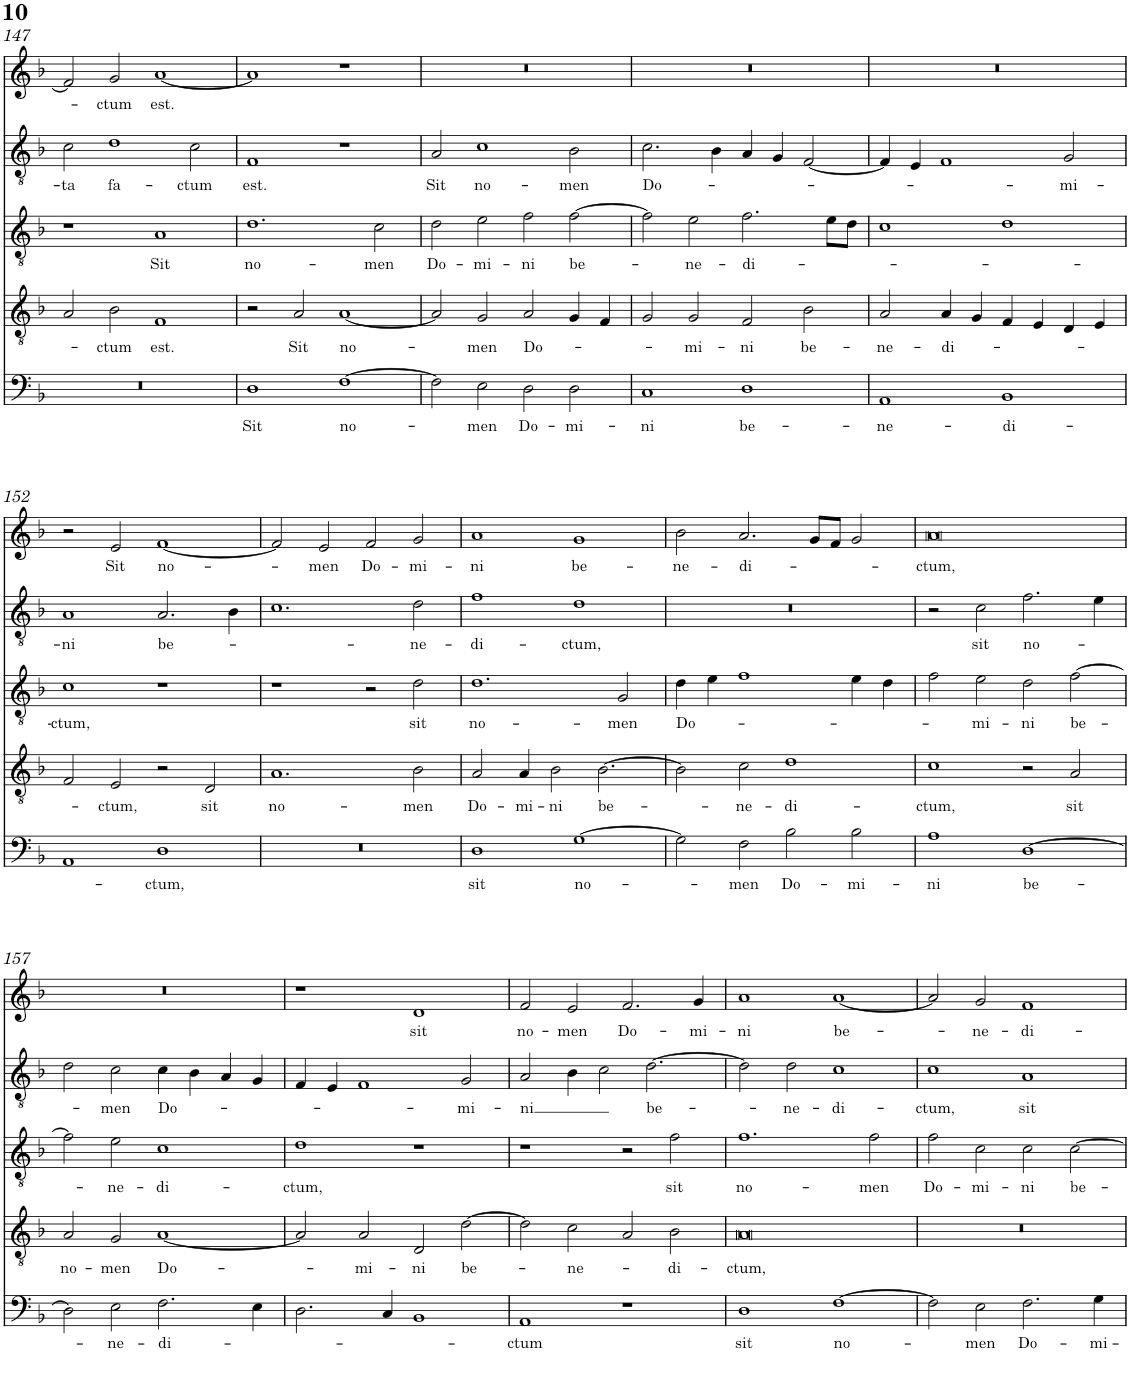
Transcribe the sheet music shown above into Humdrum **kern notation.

**kern	**text	**kern	**text	**kern	**text	**kern	**text	**kern	**text
*part5	*part5	*part4	*part4	*part3	*part3	*part2	*part2	*part1	*part1
*staff5	*staff5	*staff4	*staff4	*staff3	*staff3	*staff2	*staff2	*staff1	*staff1
*I"Piano	*	*I"Piano	*	*I"Piano	*	*I"Piano	*	*I"Piano	*
*I'Pno	*	*I'Pno	*	*I'Pno	*	*I'Pno	*	*I'Pno	*
!!LO:PB:g=z
*clefF4	*	*clefGv2	*	*clefGv2	*	*clefGv2	*	*clefG2	*
*k[b-]	*	*k[b-]	*	*k[b-]	*	*k[b-]	*	*k[b-]	*
*M4/2	*	*M4/2	*	*M4/2	*	*M4/2	*	*M4/2	*
=147	=147	=147	=147	=147	=147	=147	=147	=147	=147
!	!	!	!	!	!	!	!LO:LY:b	!	!
0r	.	2A/	.	1r	.	2c\	-ta	2f/]	.
!	!	!	!LO:LY:b	!	!	!	!LO:LY:b	!	!LO:LY:b
.	.	2B-\	-ctum	.	.	1d	fa-	2g/	-ctum
!	!	!	!LO:LY:b	!	!LO:LY:b	!	!	!	!LO:LY:b
.	.	1F	est.	1A	Sit	.	.	[1a	est.
!	!	!	!	!	!	!	!LO:LY:b	!	!
.	.	.	.	.	.	2c\	-ctum	.	.
=148	=148	=148	=148	=148	=148	=148	=148	=148	=148
!	!LO:LY:b	!	!	!	!LO:LY:b	!	!LO:LY:b	!	!
1D	Sit	2r	.	1.d	no-	1F	est.	1a]	.
!	!	!	!LO:LY:b	!	!	!	!	!	!
.	.	2A/	Sit	.	.	.	.	.	.
!	!LO:LY:b	!	!LO:LY:b	!	!	!	!	!	!
[1F	no-	[1A	no-	.	.	1r	.	1r	.
!	!	!	!	!	!LO:LY:b	!	!	!	!
.	.	.	.	2c\	-men	.	.	.	.
=149	=149	=149	=149	=149	=149	=149	=149	=149	=149
!	!	!	!	!	!LO:LY:b	!	!LO:LY:b	!	!
2F\]	.	2A/]	.	2d\	Do­-	2A/	Sit	0r	.
!	!LO:LY:b	!	!LO:LY:b	!	!LO:LY:b	!	!LO:LY:b	!	!
2E\	-men	2G/	-men	2e\	-mi­-	1c	no-	.	.
!	!LO:LY:b	!	!LO:LY:b	!	!LO:LY:b	!	!	!	!
2D\	Do-	2A/	Do­-	2f\	-ni	.	.	.	.
!	!LO:LY:b	!	!	!	!LO:LY:b	!	!LO:LY:b	!	!
2D\	-mi-	4G/	.	[2f\	be-	2B-\	-men	.	.
.	.	4F/	.	.	.	.	.	.	.
=150	=150	=150	=150	=150	=150	=150	=150	=150	=150
!	!LO:LY:b	!	!	!	!	!	!LO:LY:b	!	!
1C	-ni	2G/	.	2f\]	.	2.c\	Do­-	0r	.
!	!	!	!LO:LY:b	!	!LO:LY:b	!	!	!	!
.	.	2G/	-mi-	2e\	-ne-	.	.	.	.
.	.	.	.	.	.	4B-\	.	.	.
!	!LO:LY:b	!	!LO:LY:b	!	!LO:LY:b	!	!	!	!
1D	be-	2F/	-ni	2.f\	-di­-	4A/	.	.	.
.	.	.	.	.	.	4G/	.	.	.
!	!	!	!LO:LY:b	!	!	!	!	!	!
.	.	2B-\	be-	.	.	[2F/	.	.	.
.	.	.	.	8e\L	.	.	.	.	.
.	.	.	.	8d\J	.	.	.	.	.
=151	=151	=151	=151	=151	=151	=151	=151	=151	=151
!	!LO:LY:b	!	!LO:LY:b	!	!	!	!	!	!
1AA	-ne-	2A/	-ne-	1c	.	4F/]	.	0r	.
.	.	.	.	.	.	4E/	.	.	.
!	!	!	!LO:LY:b	!	!	!	!	!	!
.	.	4A/	-di­-	.	.	1F	.	.	.
.	.	4G/	.	.	.	.	.	.	.
!	!LO:LY:b	!	!	!	!	!	!	!	!
1BB-	-di­-	4F/	.	1d	.	.	.	.	.
.	.	4E/	.	.	.	.	.	.	.
!	!	!	!	!	!	!	!LO:LY:b	!	!
.	.	4D/	.	.	.	2G/	-mi­-	.	.
.	.	4E/	.	.	.	.	.	.	.
!!LO:LB:g=z
=152	=152	=152	=152	=152	=152	=152	=152	=152	=152
!	!	!	!	!	!LO:LY:b	!	!LO:LY:b	!	!
1AA	.	2F/	.	1c	-ctum,	1A	-ni	2r	.
!	!	!	!LO:LY:b	!	!	!	!	!	!LO:LY:b
.	.	2E/	-ctum,	.	.	.	.	2e/	Sit
!	!LO:LY:b	!	!	!	!	!	!LO:LY:b	!	!LO:LY:b
1D	-ctum,	2r	.	1r	.	2.A/	be-	[1f	no-
!	!	!	!LO:LY:b	!	!	!	!	!	!
.	.	2D/	sit	.	.	.	.	.	.
.	.	.	.	.	.	4B-\	.	.	.
=153	=153	=153	=153	=153	=153	=153	=153	=153	=153
!	!	!	!LO:LY:b	!	!	!	!	!	!
0r	.	1.A	no-	1r	.	1.c	.	2f/]	.
!	!	!	!	!	!	!	!	!	!LO:LY:b
.	.	.	.	.	.	.	.	2e/	-men
!	!	!	!	!	!	!	!	!	!LO:LY:b
.	.	.	.	2r	.	.	.	2f/	Do-
!	!	!	!LO:LY:b	!	!LO:LY:b	!	!LO:LY:b	!	!LO:LY:b
.	.	2B-\	-men	2d\	sit	2d\	-ne­-	2g/	-mi-
=154	=154	=154	=154	=154	=154	=154	=154	=154	=154
!	!LO:LY:b	!	!LO:LY:b	!	!LO:LY:b	!	!LO:LY:b	!	!LO:LY:b
1D	sit	2A/	Do­-	1.d	no-	1f	-di­-	1a	-ni
!	!	!	!LO:LY:b	!	!	!	!	!	!
.	.	4A/	-mi-	.	.	.	.	.	.
!	!	!	!LO:LY:b	!	!	!	!	!	!
.	.	2B-\	-ni	.	.	.	.	.	.
!	!LO:LY:b	!	!	!	!	!	!LO:LY:b	!	!LO:LY:b
[1G	no­-	.	.	.	.	1d	-ctum,	1g	be­-
!	!	!	!LO:LY:b	!	!	!	!	!	!
.	.	[2.B-\	be-	.	.	.	.	.	.
!	!	!	!	!	!LO:LY:b	!	!	!	!
.	.	.	.	2G/	-men	.	.	.	.
=155	=155	=155	=155	=155	=155	=155	=155	=155	=155
!	!	!	!	!	!LO:LY:b	!	!	!	!LO:LY:b
2G\]	.	2B-\]	.	4d\	Do­-	0r	.	2b-\	-ne­-
.	.	.	.	4e\	.	.	.	.	.
!	!LO:LY:b	!	!LO:LY:b	!	!	!	!	!	!LO:LY:b
2F\	-men	2c\	-ne­-	1f	.	.	.	2.a/	-di­-
!	!LO:LY:b	!	!LO:LY:b	!	!	!	!	!	!
2B-\	Do-	1d	-di­-	.	.	.	.	.	.
.	.	.	.	.	.	.	.	8g/L	.
.	.	.	.	.	.	.	.	8f/J	.
!	!LO:LY:b	!	!	!	!	!	!	!	!
2B-\	-mi­-	.	.	4e\	.	.	.	2g/	.
.	.	.	.	4d\	.	.	.	.	.
=156	=156	=156	=156	=156	=156	=156	=156	=156	=156
!	!LO:LY:b	!	!LO:LY:b	!	!	!	!	!	!LO:LY:b
1A	-ni	1c	-ctum,	2f\	.	2r	.	0a	-ctum,
!	!	!	!	!	!LO:LY:b	!	!LO:LY:b	!	!
.	.	.	.	2e\	-mi-	2c\	sit	.	.
!	!LO:LY:b	!	!	!	!LO:LY:b	!	!LO:LY:b	!	!
[1D	be-	2r	.	2d\	-ni	2.f\	no­-	.	.
!	!	!	!LO:LY:b	!	!LO:LY:b	!	!	!	!
.	.	2A/	sit	[2f\	be­-	.	.	.	.
.	.	.	.	.	.	4e\	.	.	.
!!LO:LB:g=z
=157	=157	=157	=157	=157	=157	=157	=157	=157	=157
!	!	!	!LO:LY:b	!	!	!	!	!	!
2D\]	.	2A/	no-	2f\]	.	2d\	.	0r	.
!	!LO:LY:b	!	!LO:LY:b	!	!LO:LY:b	!	!LO:LY:b	!	!
2E\	-ne­-	2G/	-men	2e\	-ne-	2c\	-men	.	.
!	!LO:LY:b	!	!LO:LY:b	!	!LO:LY:b	!	!LO:LY:b	!	!
2.F\	-di­-	[1A	Do-	1c	-di-	4c\	Do­-	.	.
.	.	.	.	.	.	4B-\	.	.	.
.	.	.	.	.	.	4A/	.	.	.
4E\	.	.	.	.	.	4G/	.	.	.
=158	=158	=158	=158	=158	=158	=158	=158	=158	=158
!	!	!	!	!	!LO:LY:b	!	!	!	!
2.D\	.	2A/]	.	1d	-ctum,	4F/	.	1r	.
.	.	.	.	.	.	4E/	.	.	.
!	!	!	!LO:LY:b	!	!	!	!	!	!
.	.	2A/	-mi-	.	.	1F	.	.	.
4C/	.	.	.	.	.	.	.	.	.
!	!	!	!LO:LY:b	!	!	!	!	!	!LO:LY:b
1BB-	.	2D/	-ni	1r	.	.	.	1d	sit
!	!	!	!LO:LY:b	!	!	!	!LO:LY:b	!	!
.	.	[2d\	be­-	.	.	2G/	-mi­-	.	.
=159	=159	=159	=159	=159	=159	=159	=159	=159	=159
!	!LO:LY:b	!	!	!	!	!	!LO:LY:b	!	!LO:LY:b
1AA	-ctum	2d\]	.	1r	.	2A/	-ni	2f/	no-
!	!	!	!LO:LY:b	!	!	!	!	!	!LO:LY:b
.	.	2c\	-ne-	.	.	4B-\	.	2e/	-men
.	.	.	.	.	.	2c\	.	.	.
!	!	!	!	!	!	!	!	!	!LO:LY:b
1r	.	2A/	.	2r	.	.	.	2.f/	Do­-
!	!	!	!	!	!	!	!LO:LY:b	!	!
.	.	.	.	.	.	[2.d\	be-	.	.
!	!	!	!LO:LY:b	!	!LO:LY:b	!	!	!	!
.	.	2B-\	-di-	2f\	sit	.	.	.	.
!	!	!	!	!	!	!	!	!	!LO:LY:b
.	.	.	.	.	.	.	.	4g/	-mi­-
=160	=160	=160	=160	=160	=160	=160	=160	=160	=160
!	!LO:LY:b	!	!LO:LY:b	!	!LO:LY:b	!	!	!	!LO:LY:b
1D	sit	0A	-ctum,	1.f	no-	2d\]	.	1a	-ni
!	!	!	!	!	!	!	!LO:LY:b	!	!
.	.	.	.	.	.	2d\	-ne­-	.	.
!	!LO:LY:b	!	!	!	!	!	!LO:LY:b	!	!LO:LY:b
[1F	no-	.	.	.	.	1c	-di-	[1a	be-
!	!	!	!	!	!LO:LY:b	!	!	!	!
.	.	.	.	2f\	-men	.	.	.	.
=161	=161	=161	=161	=161	=161	=161	=161	=161	=161
!	!	!	!	!	!LO:LY:b	!	!LO:LY:b	!	!
2F\]	.	0r	.	2f\	Do-	1c	-ctum,	2a/]	.
!	!LO:LY:b	!	!	!	!LO:LY:b	!	!	!	!LO:LY:b
2E\	-men	.	.	2c\	-mi-	.	.	2g/	-ne-
!	!LO:LY:b	!	!	!	!LO:LY:b	!	!LO:LY:b	!	!LO:LY:b
2.F\	Do-	.	.	2c\	-ni	1A	sit	1f	-di-
!	!	!	!	!	!LO:LY:b	!	!	!	!
.	.	.	.	[2c\	be-	.	.	.	.
!	!LO:LY:b	!	!	!	!	!	!	!	!
4G\	-mi-	.	.	.	.	.	.	.	.
=	=	=	=	=	=	=	=	=	=
*-	*-	*-	*-	*-	*-	*-	*-	*-	*-
